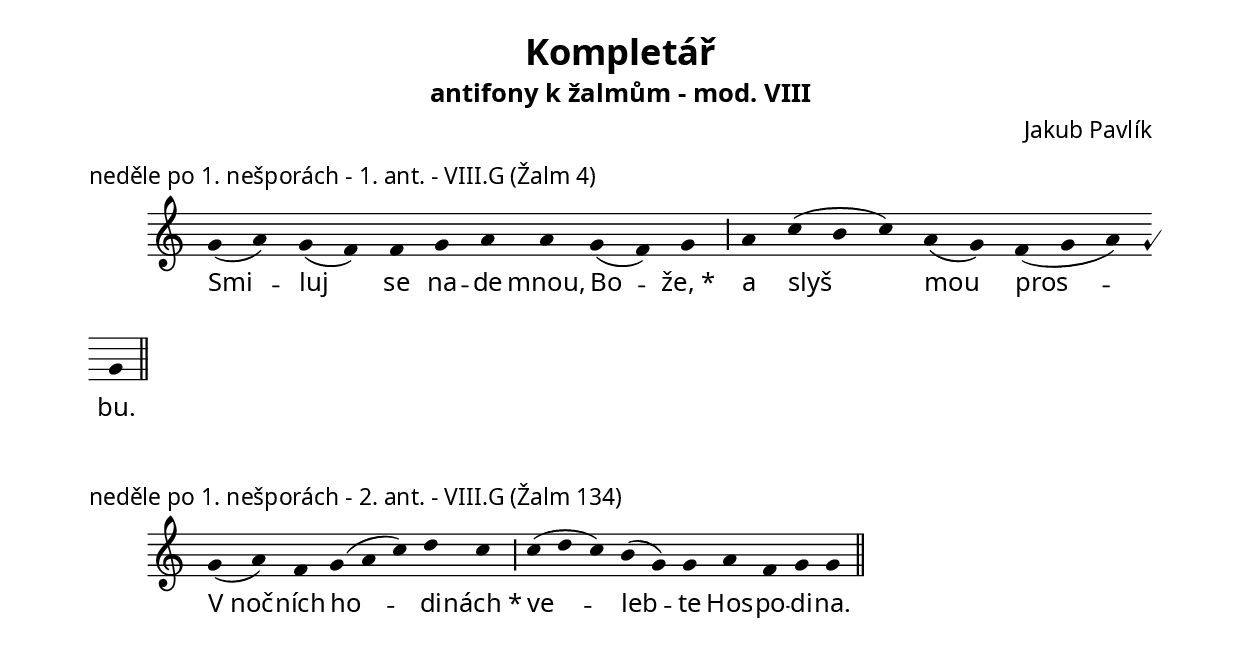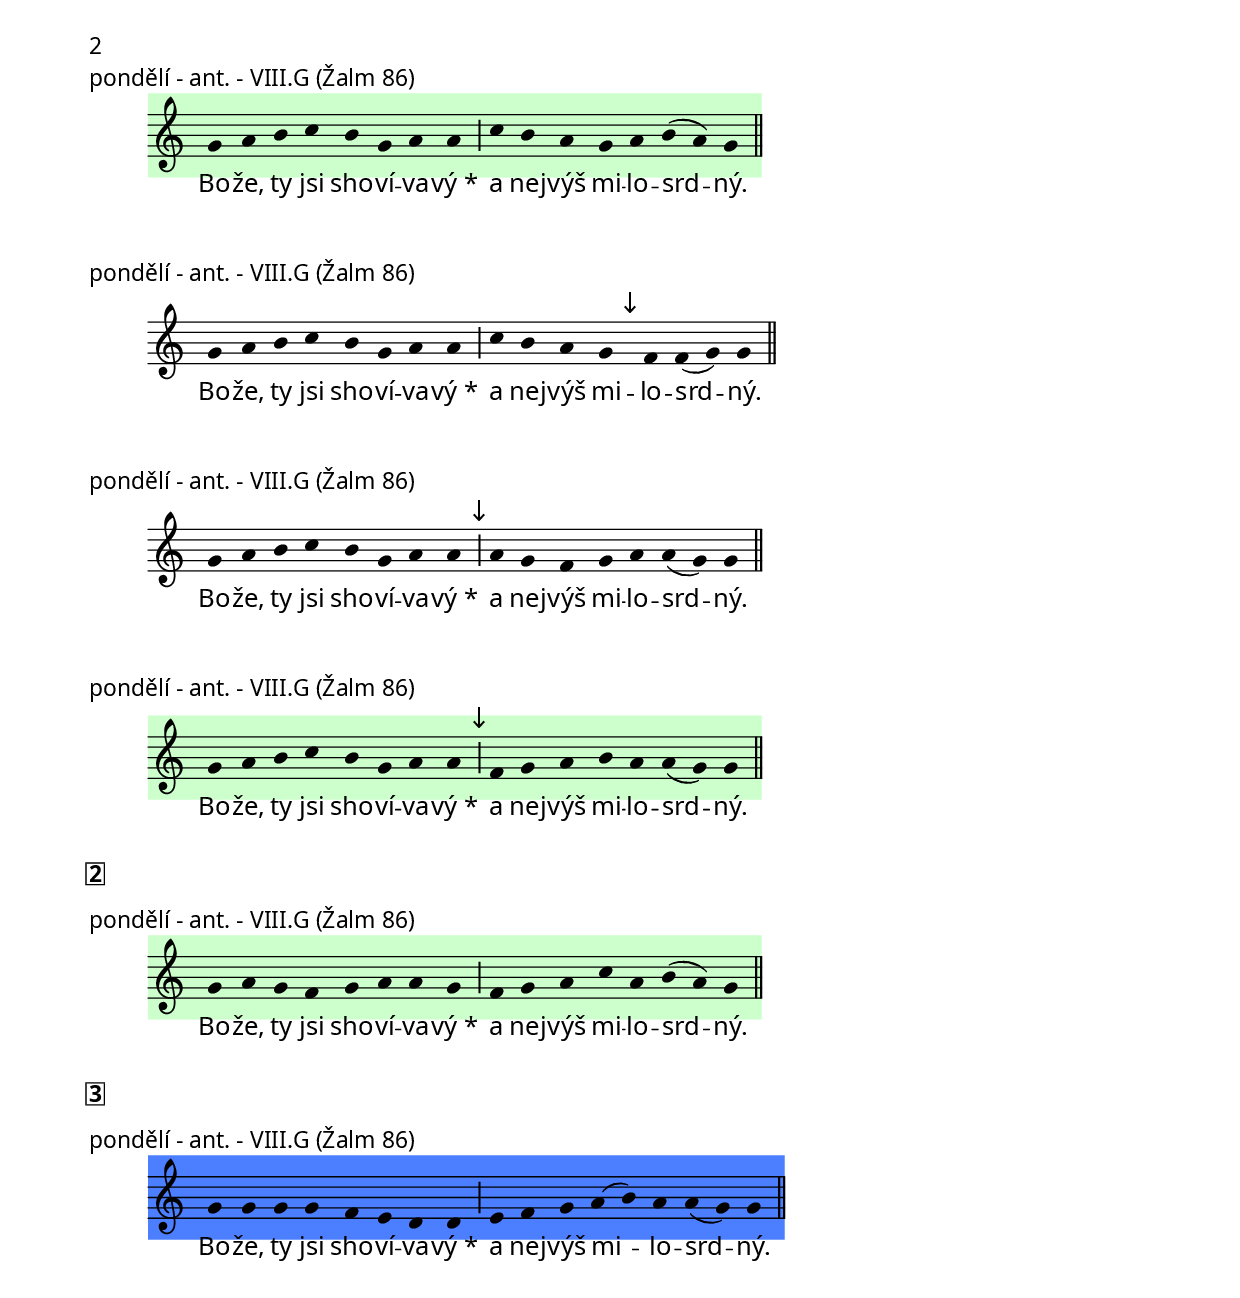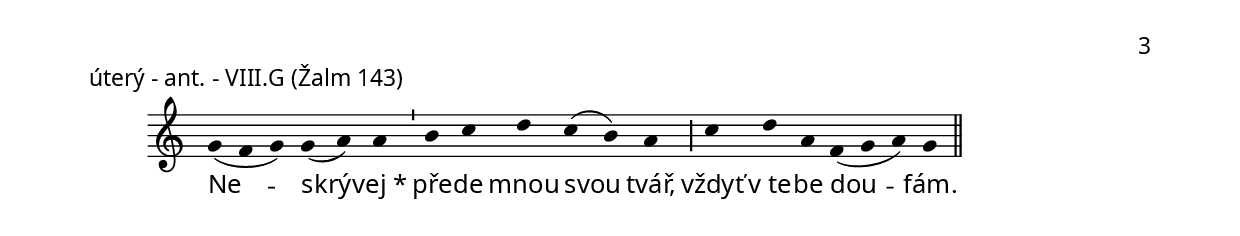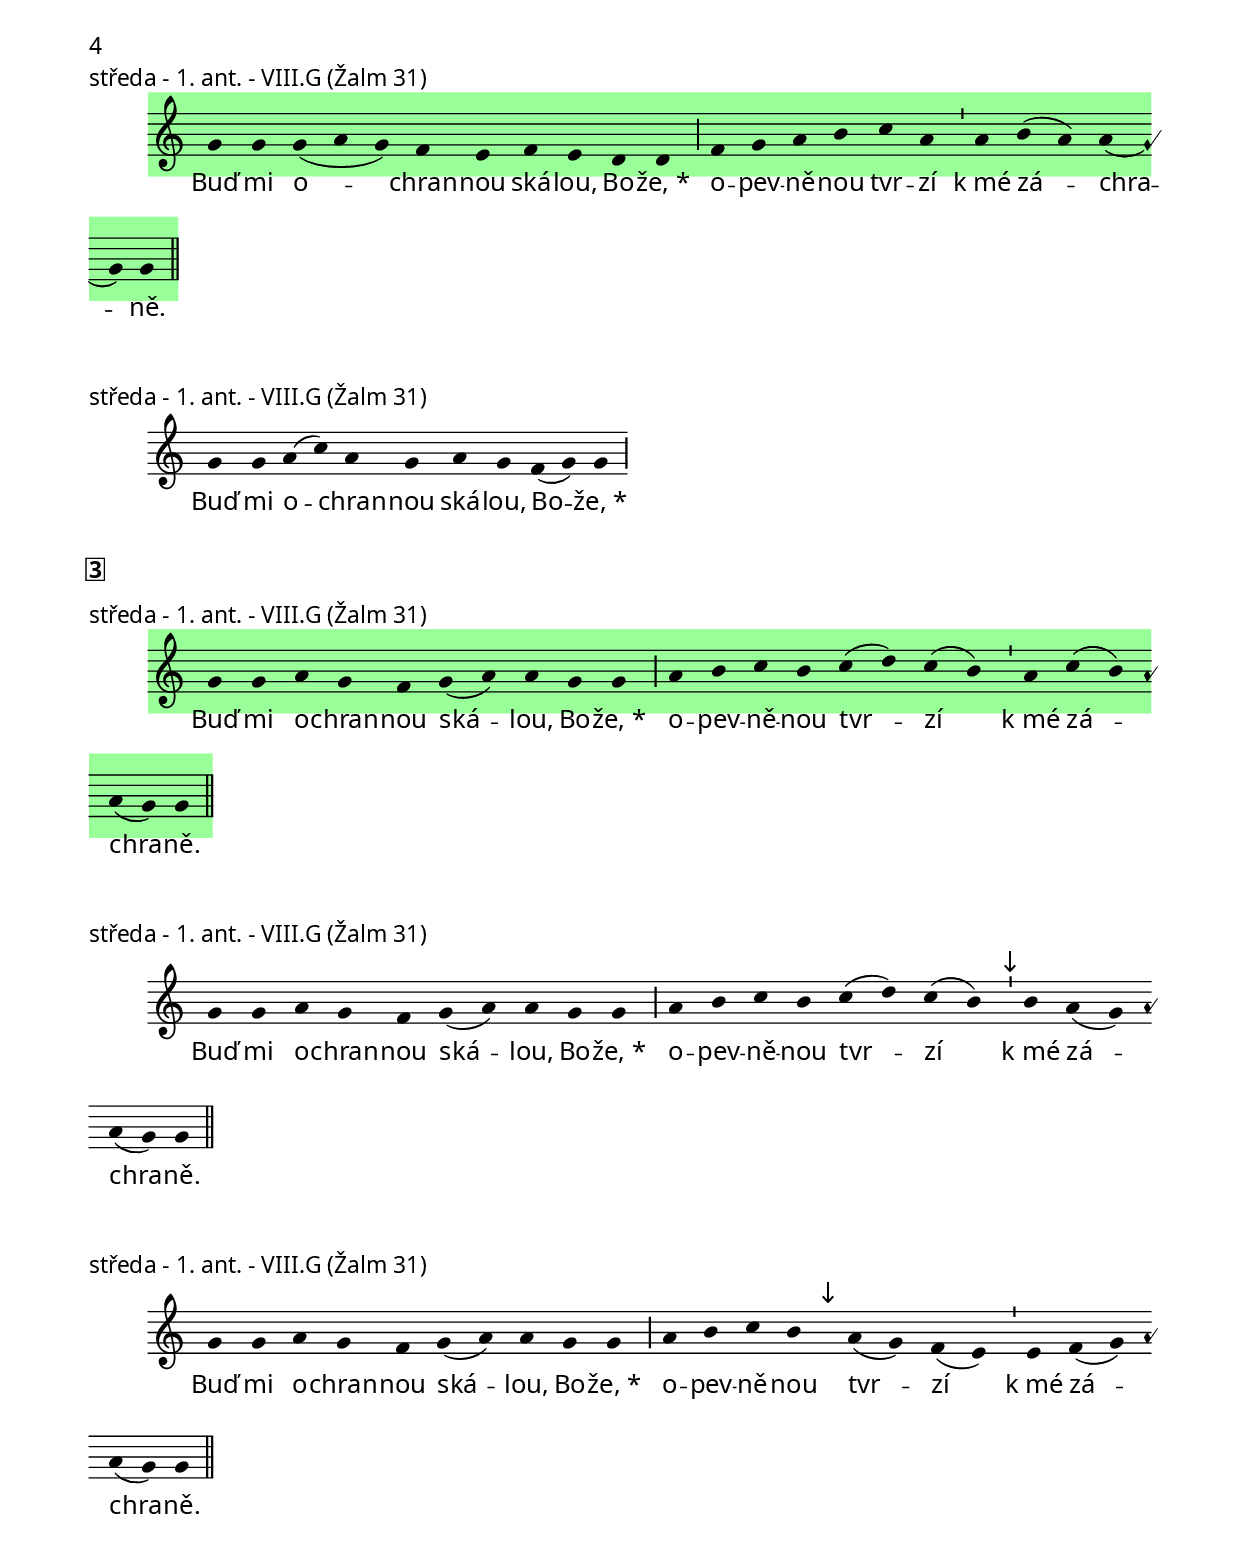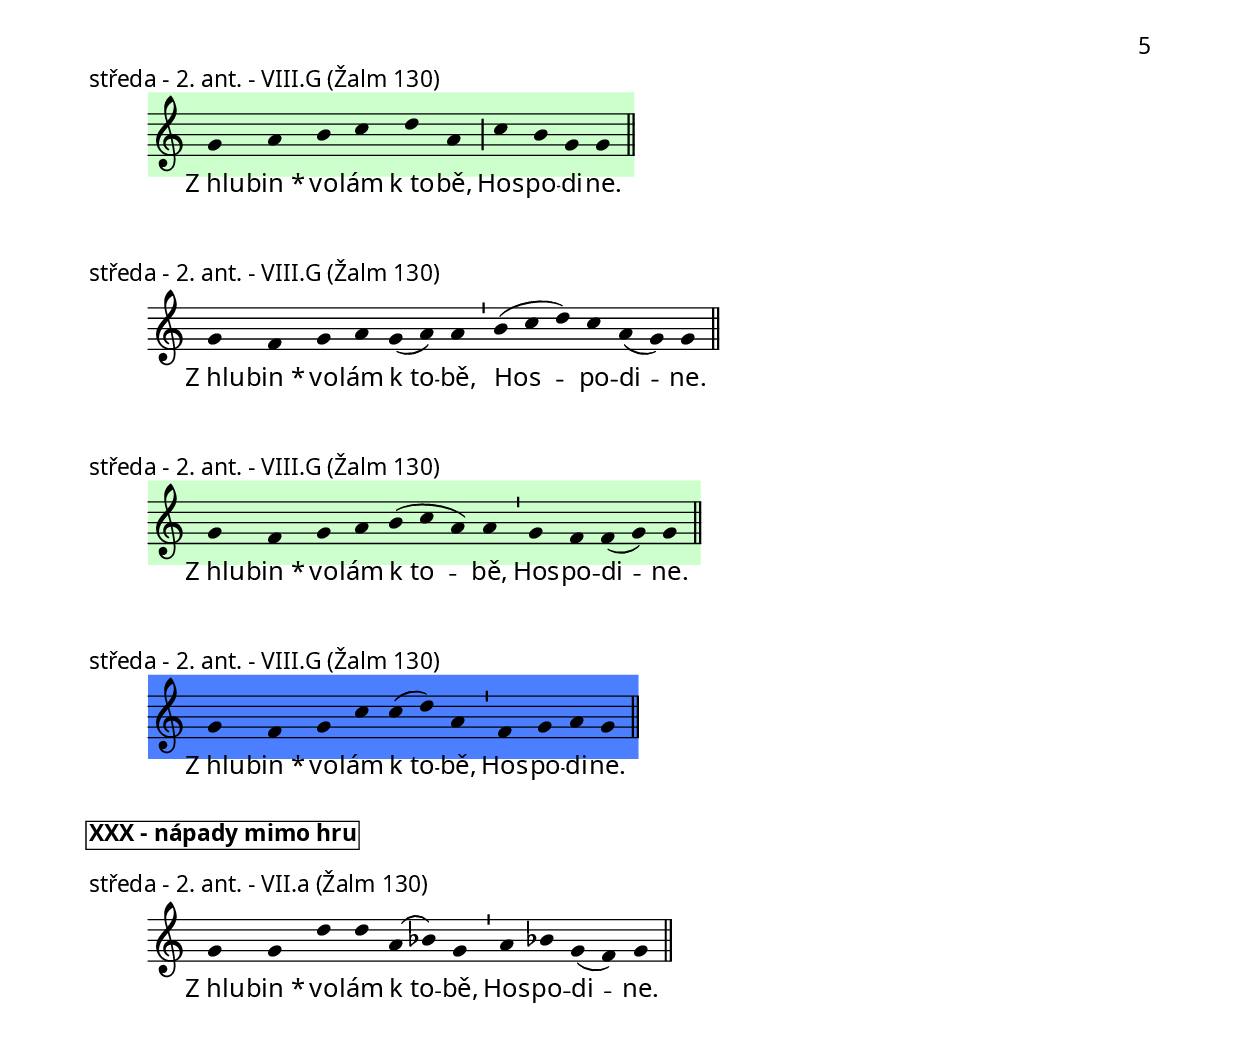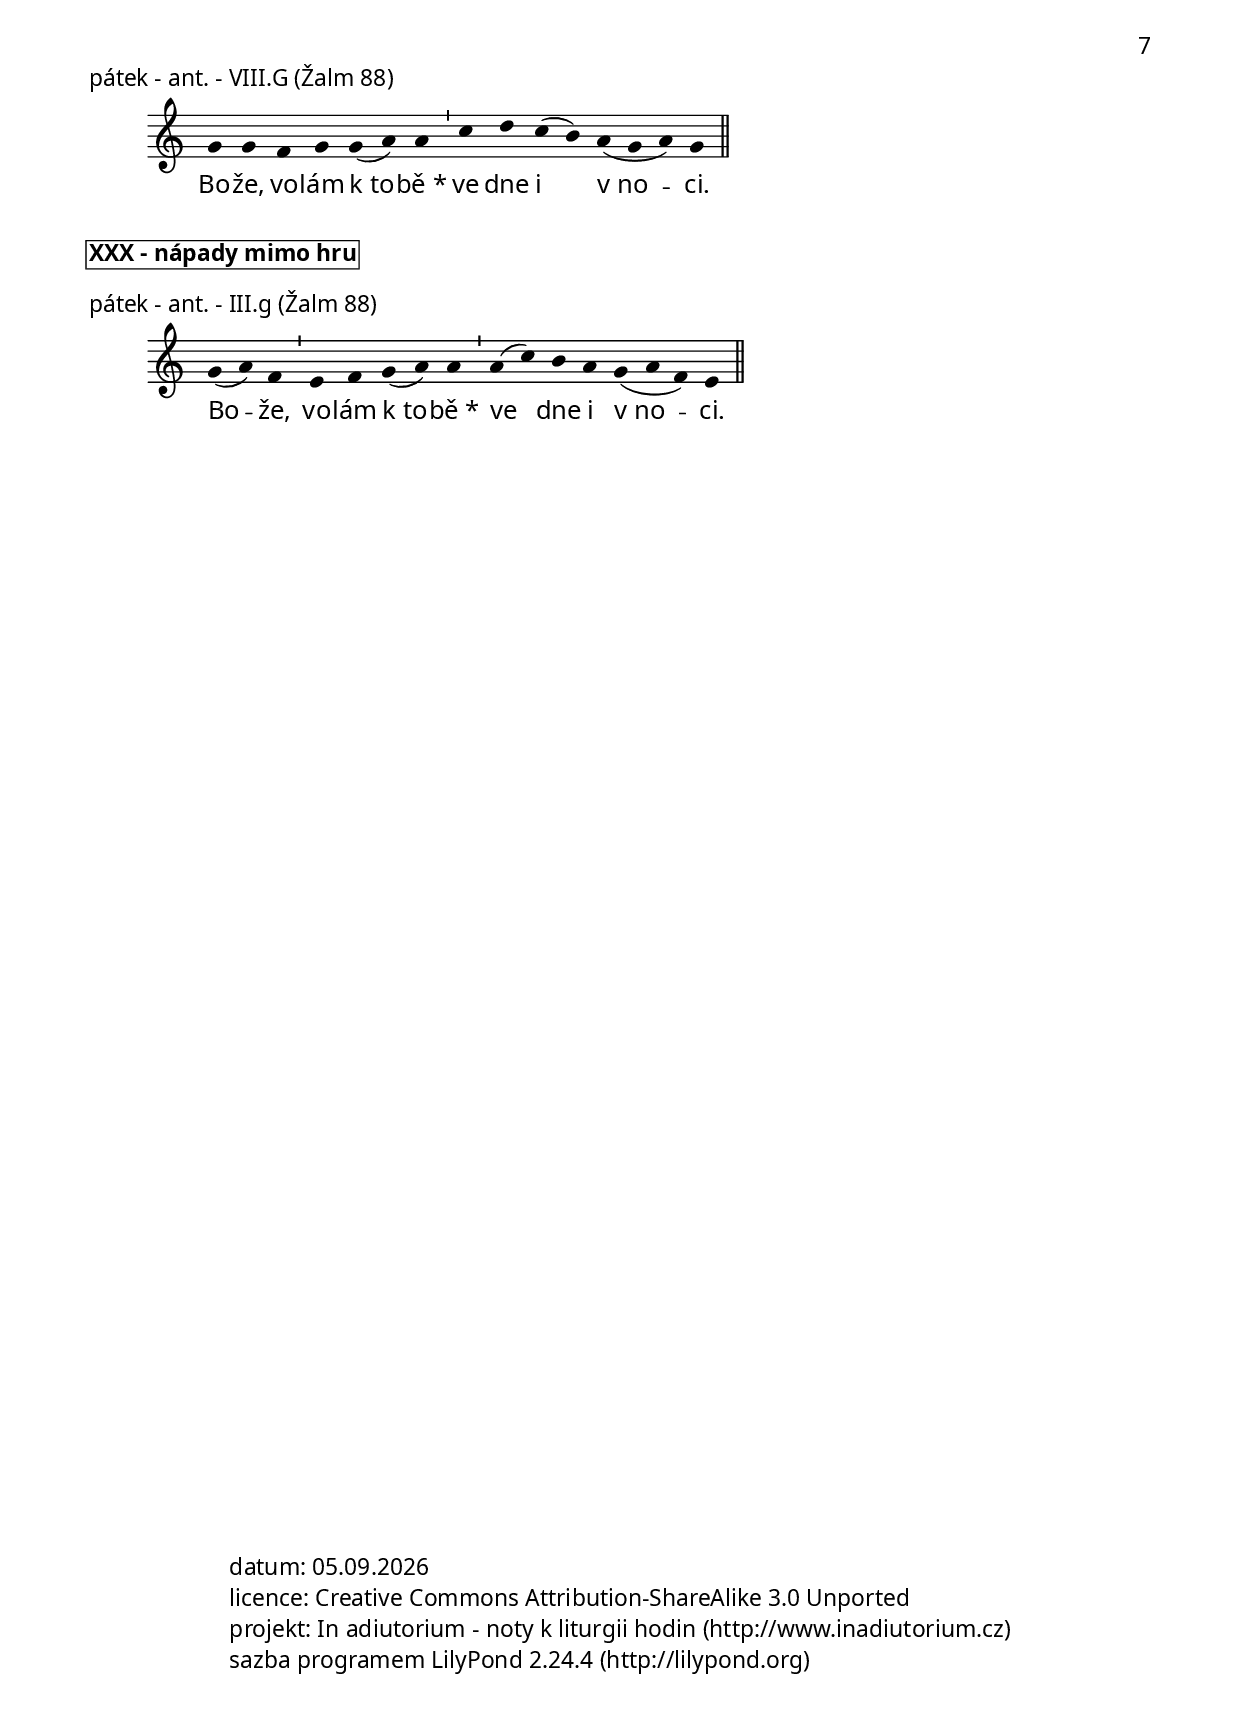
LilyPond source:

\version "2.12.3"

\header {
  title = "Kompletář"
  subtitle = "antifony k žalmům - mod. VIII"
  composer = "Jakub Pavlík"
}

\include "spolecne.ly"

\score {
  \relative c'' {
    \choralniRezim

    g4( a) g( f) f g a a g( f) g \barMaior
    a c( b c) a( g) f( g a) g \barFinalis
  }
  \addlyrics {
    Smi -- luj se na -- de mnou, Bo -- že,_* a slyš mou pros -- bu.
  }
  \header {
    quid = "neděle po 1. nešporách - 1. ant."
    modus = "VIII"
    differentia = "G"
    psalmus = "Žalm 4"
    fons = "volně podle:
    		Manuale Cantorum sive Antiphonale Romanum, recognitum Juxta novissimum Antiphonale Romanum. Editio nova, Emendata, Leodii: C. Bourguignon 1818,
  		s. cxxvj. (ant. Miserere)"
    piece = \markup\sestavTitulek
    id = "nei1"
  }
}

\score {
  \relative c'' {
    \choralniRezim
    g4( a) f g( a c) d c \barMaior c( d c) b( g) g a f g g \barFinalis
  }
  \addlyrics {
    V_noč -- ních ho -- di -- nách_* ve -- leb -- te Hos -- po -- di -- na.
  }
  \header {
    quid = "neděle po 1. nešporách - 2. ant."
    modus = "VIII"
    differentia = "G"
    psalmus = "Žalm 134"
    piece = \markup\sestavTitulek
    id = "nei2"
  }
}

\score {
  \relative c' {
    \choralniRezim

  }
  \addlyrics {
    O -- chrá -- ní tě_* svý -- mi pe -- ru -- tě -- mi;
    ne -- mu -- síš se bát noč -- ní hrů -- zy.
  }
  \header {
    quid = "neděle po 2. nešporách - ant."
    modus = "VIII"
    differentia = "G"
    psalmus = "Žalm 91"
    piece = \markup\sestavTitulek
    id = "neii"
  }
}

\pageBreak

\score {
  \relative c'' {
    \zvyraznovacZelenyIII
    \choralniRezim
    g4 a b c b g a a \barMaior
    c b a g a b( a) g \barFinalis
  }
  \addlyrics {
    Bo -- že, ty jsi sho -- ví -- va -- vý_*
    a nej -- výš mi -- lo -- srd -- ný.
  }
  \header {
    quid = "pondělí - ant."
    modus = "VIII"
    differentia = "G"
    piece = \markup\sestavTitulek
    psalmus = "Žalm 86"
    id = "po"
  }
}

\score {
  \relative c'' {
    \choralniRezim
    g4 a b c b g a a \barMaior
    c b a g \mark\sipka f f( g) g \barFinalis
  }
  \addlyrics {
    Bo -- že, ty jsi sho -- ví -- va -- vý_*
    a nej -- výš mi -- lo -- srd -- ný.
  }
  \header {
    quid = "pondělí - ant."
    modus = "VIII"
    differentia = "G"
    piece = \markup\sestavTitulek
    psalmus = "Žalm 86"
    id = "po"
  }
}

\score {
  \relative c'' {
    \choralniRezim
    g4 a b c b g a a \barMaior
    \mark\sipka a g f g a a( g) g \barFinalis
  }
  \addlyrics {
    Bo -- že, ty jsi sho -- ví -- va -- vý_*
    a nej -- výš mi -- lo -- srd -- ný.
  }
  \header {
    quid = "pondělí - ant."
    modus = "VIII"
    differentia = "G"
    piece = \markup\sestavTitulek
    psalmus = "Žalm 86"
    id = "po"
  }
}

\score {
  \relative c'' {
    \zvyraznovacZelenyIII
    \choralniRezim
    g4 a b c b g a a \barMaior
    \mark\sipka f g a b a a( g) g \barFinalis
  }
  \addlyrics {
    Bo -- že, ty jsi sho -- ví -- va -- vý_*
    a nej -- výš mi -- lo -- srd -- ný.
  }
  \header {
    quid = "pondělí - ant."
    modus = "VIII"
    differentia = "G"
    piece = \markup\sestavTitulek
    psalmus = "Žalm 86"
    id = "po"
  }
}

\markup\nadpisSkupiny 2

\score {
  \relative c'' {
    \zvyraznovacZelenyIII
    \choralniRezim
    g4 a g f g a a g \barMaior
    f g a c a b( a) g \barFinalis
  }
  \addlyrics {
    Bo -- že, ty jsi sho -- ví -- va -- vý_*
    a nej -- výš mi -- lo -- srd -- ný.
  }
  \header {
    quid = "pondělí - ant."
    modus = "VIII"
    differentia = "G"
    piece = \markup\sestavTitulek
    psalmus = "Žalm 86"
    id = "po"
  }
}

\markup\nadpisSkupiny 3

\score {
  \relative c'' {
    \zvyraznovacModry
    \choralniRezim
    g4 g g g f e d d \barMaior
    e f g a( b) a a( g) g \barFinalis
  }
  \addlyrics {
    Bo -- že, ty jsi sho -- ví -- va -- vý_*
    a nej -- výš mi -- lo -- srd -- ný.
  }
  \header {
    quid = "pondělí - ant."
    modus = "VIII"
    differentia = "G"
    piece = \markup\sestavTitulek
    psalmus = "Žalm 86"
    id = "po"
  }
}


\pageBreak

\score {
  \relative c'' {
    \choralniRezim
    g4( f g) g( a) a \barMin b c d c( b) a \barMaior
    c d a f( g a) g \barFinalis
  }
  \addlyrics {
    Ne -- skrý -- vej_* pře -- de mnou svou tvář,
    vždyť v_te -- be dou -- fám.
  }
  \header {
    quid = "úterý - ant."
    modus = "VIII"
    differentia = "G"
    psalmus = "Žalm 143"
    piece = \markup\sestavTitulek
    id = "ut"
  }
}

\pageBreak

\score {
  \relative c'' {
    \zvyraznovacZelenyII
    \choralniRezim
    g4 g g( a g) f e f e d d \barMaior
    f g a b c a \barMin a b( a) a( g) g \barFinalis
  }
  \addlyrics {
    Buď mi o -- chran -- nou ská -- lou, Bo -- že,_*
    o -- pev -- ně -- nou tvr -- zí k_mé zá -- chra -- ně.
  }
  \header {
    quid = "středa - 1. ant."
    modus = "VIII"
    differentia = "G"
    psalmus = "Žalm 31"
    piece = \markup\sestavTitulek
    id = "st1"
  }
}

\score {
  \relative c'' {
    \choralniRezim
    g4 g a( c) a g a g f( g) g \barMaior

  }
  \addlyrics {
    Buď mi o -- chran -- nou ská -- lou, Bo -- že,_*
    o -- pev -- ně -- nou tvr -- zí k_mé zá -- chra -- ně.
  }
  \header {
    quid = "středa - 1. ant."
    modus = "VIII"
    differentia = "G"
    psalmus = "Žalm 31"
    piece = \markup\sestavTitulek
    id = "st1"
  }
}

\markup\nadpisSkupiny 3

\score {
  \relative c'' {
    \zvyraznovacZelenyII
    \choralniRezim
    g4 g a g f g( a) a g g \barMaior
    a b c b c( d) c( b) \barMin a c( b) a( g) g \barFinalis
  }
  \addlyrics {
    Buď mi o -- chran -- nou ská -- lou, Bo -- že,_*
    o -- pev -- ně -- nou tvr -- zí k_mé zá -- chra -- ně.
  }
  \header {
    quid = "středa - 1. ant."
    modus = "VIII"
    differentia = "G"
    psalmus = "Žalm 31"
    piece = \markup\sestavTitulek
    id = "st1"
  }
}

\score {
  \relative c'' {
    \choralniRezim
    g4 g a g f g( a) a g g \barMaior
    a b c b c( d) c( b) \barMin \mark\sipka b a( g) a( g) g \barFinalis
  }
  \addlyrics {
    Buď mi o -- chran -- nou ská -- lou, Bo -- že,_*
    o -- pev -- ně -- nou tvr -- zí k_mé zá -- chra -- ně.
  }
  \header {
    quid = "středa - 1. ant."
    modus = "VIII"
    differentia = "G"
    psalmus = "Žalm 31"
    piece = \markup\sestavTitulek
    id = "st1"
  }
}

\score {
  \relative c'' {
    \choralniRezim
    g4 g a g f g( a) a g g \barMaior
    a b c b \mark\sipka a( g) f( e) \barMin e f( g) a( g) g \barFinalis
  }
  \addlyrics {
    Buď mi o -- chran -- nou ská -- lou, Bo -- že,_*
    o -- pev -- ně -- nou tvr -- zí k_mé zá -- chra -- ně.
  }
  \header {
    quid = "středa - 1. ant."
    modus = "VIII"
    differentia = "G"
    psalmus = "Žalm 31"
    piece = \markup\sestavTitulek
    id = "st1"
  }
}

\pageBreak

\score {
  \relative c'' {
    \zvyraznovacZelenyIII
    \choralniRezim
    g4 a b c d a \barMaior c b g g \barFinalis
  }
  \addlyrics {
    Z_hlu -- bin_* vo -- lám k_to -- bě, Hos -- po -- di -- ne.
  }
  \header {
    quid = "středa - 2. ant."
    modus = "VIII"
    differentia = "G"
    psalmus = "Žalm 130"
    piece = \markup\sestavTitulek
    id = "st2"
  }
}

\score {
  \relative c'' {
    \choralniRezim
    g4 f g a g( a) a \barMin b( c d) c a( g) g \barFinalis
  }
  \addlyrics {
    Z_hlu -- bin_* vo -- lám k_to -- bě, Hos -- po -- di -- ne.
  }
  \header {
    quid = "středa - 2. ant."
    modus = "VIII"
    differentia = "G"
    psalmus = "Žalm 130"
    piece = \markup\sestavTitulek
    id = "st2"
  }
}

\score {
  \relative c'' {
    \zvyraznovacZelenyIII
    \choralniRezim
    g4 f g a b( c a) a \barMin g f f( g) g \barFinalis
  }
  \addlyrics {
    Z_hlu -- bin_* vo -- lám k_to -- bě, Hos -- po -- di -- ne.
  }
  \header {
    quid = "středa - 2. ant."
    modus = "VIII"
    differentia = "G"
    psalmus = "Žalm 130"
    piece = \markup\sestavTitulek
    id = "st2"
  }
}

\score {
  \relative c'' {
    \zvyraznovacModry
    \choralniRezim
    g4 f g c c( d) a \barMin f g a g \barFinalis
  }
  \addlyrics {
    Z_hlu -- bin_* vo -- lám k_to -- bě, Hos -- po -- di -- ne.
  }
  \header {
    quid = "středa - 2. ant."
    modus = "VIII"
    differentia = "G"
    psalmus = "Žalm 130"
    piece = \markup\sestavTitulek
    id = "st2"
  }
}

\markup\nadpisSkupiny{"XXX - nápady mimo hru"}

\score {
  \relative c'' {
    \choralniRezim
    g4 g d' d a( bes) g \barMin a bes g( f) g \barFinalis
  }
  \addlyrics {
    Z_hlu -- bin_* vo -- lám k_to -- bě, Hos -- po -- di -- ne.
  }
  \header {
    quid = "středa - 2. ant."
    modus = "VII"
    differentia = "a"
    psalmus = "Žalm 130"
    piece = \markup\sestavTitulek
    id = "st2"
  }
}

\pageBreak

\score {
  \relative c'' {
    \choralniRezim
    g f( e d) d \barMin f g a g g \barFinalis
  }
  \addlyrics {
    Mé tě -- lo_* byd -- lí v_bez -- pe -- čí.
  }
  \header {
    quid = "čtvrtek - ant."
    modus = "VIII"
    differentia = "G"
    psalmus = "Žalm 16"
    piece = \markup\sestavTitulek
    id = "ct"
  }
}

\pageBreak

\score {
  \relative c'' {
    \choralniRezim
    g4 g f g g( a) a \barMin c d c( b) a( g a) g \barFinalis
  }
  \addlyrics {
    Bo -- že, vo -- lám k_to -- bě_* ve dne i v_no -- ci.
  }
  \header {
    quid = "pátek - ant."
    modus = "VIII"
    differentia = "G"
    psalmus = "Žalm 88"
    piece = \markup\sestavTitulek
    id = "pa"
  }
}

\markup\nadpisSkupiny{"XXX - nápady mimo hru"}

\score {
  \relative c'' {
    \choralniRezim
    g( a) f \barMin e f g( a) a \barMin
    a( c) b a g( a f) e \barFinalis
  }
  \addlyrics {
    Bo -- že, vo -- lám k_to -- bě_* ve dne i v_no -- ci.
  }
  \header {
    quid = "pátek - ant."
    modus = "III"
    differentia = "g"
    psalmus = "Žalm 88"
    piece = \markup\sestavTitulek
    id = "pa"
  }
}
